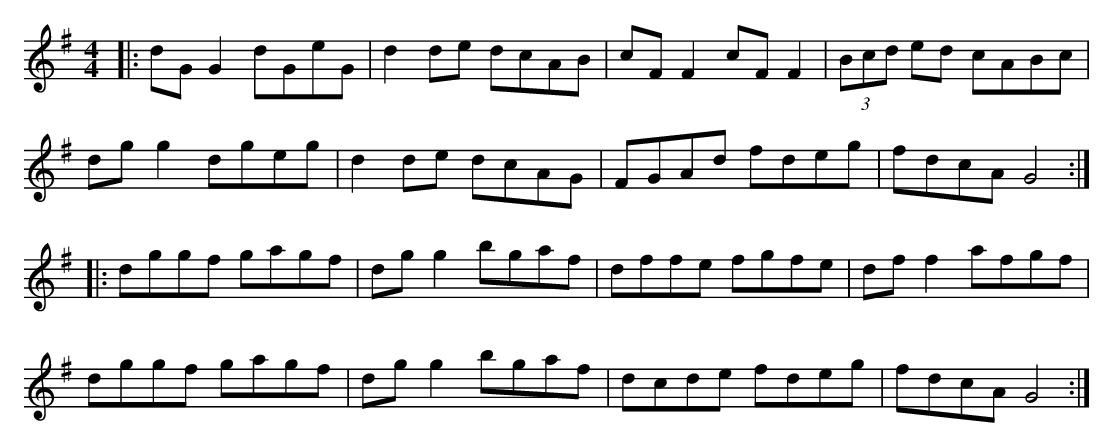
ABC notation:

X:1
M:4/4
K:G
|:dG G2 dGeG|d2 de dcAB|cF F2 cF F2|(3Bcd ed cABc|
dg g2 dgeg|d2 de dcAG|FGAd fdeg|fdcA G4:|
|:dggf gagf|dg g2 bgaf|dffe fgfe|df f2 afgf|
dggf gagf|dg g2 bgaf|dcde fdeg|fdcA G4:|
